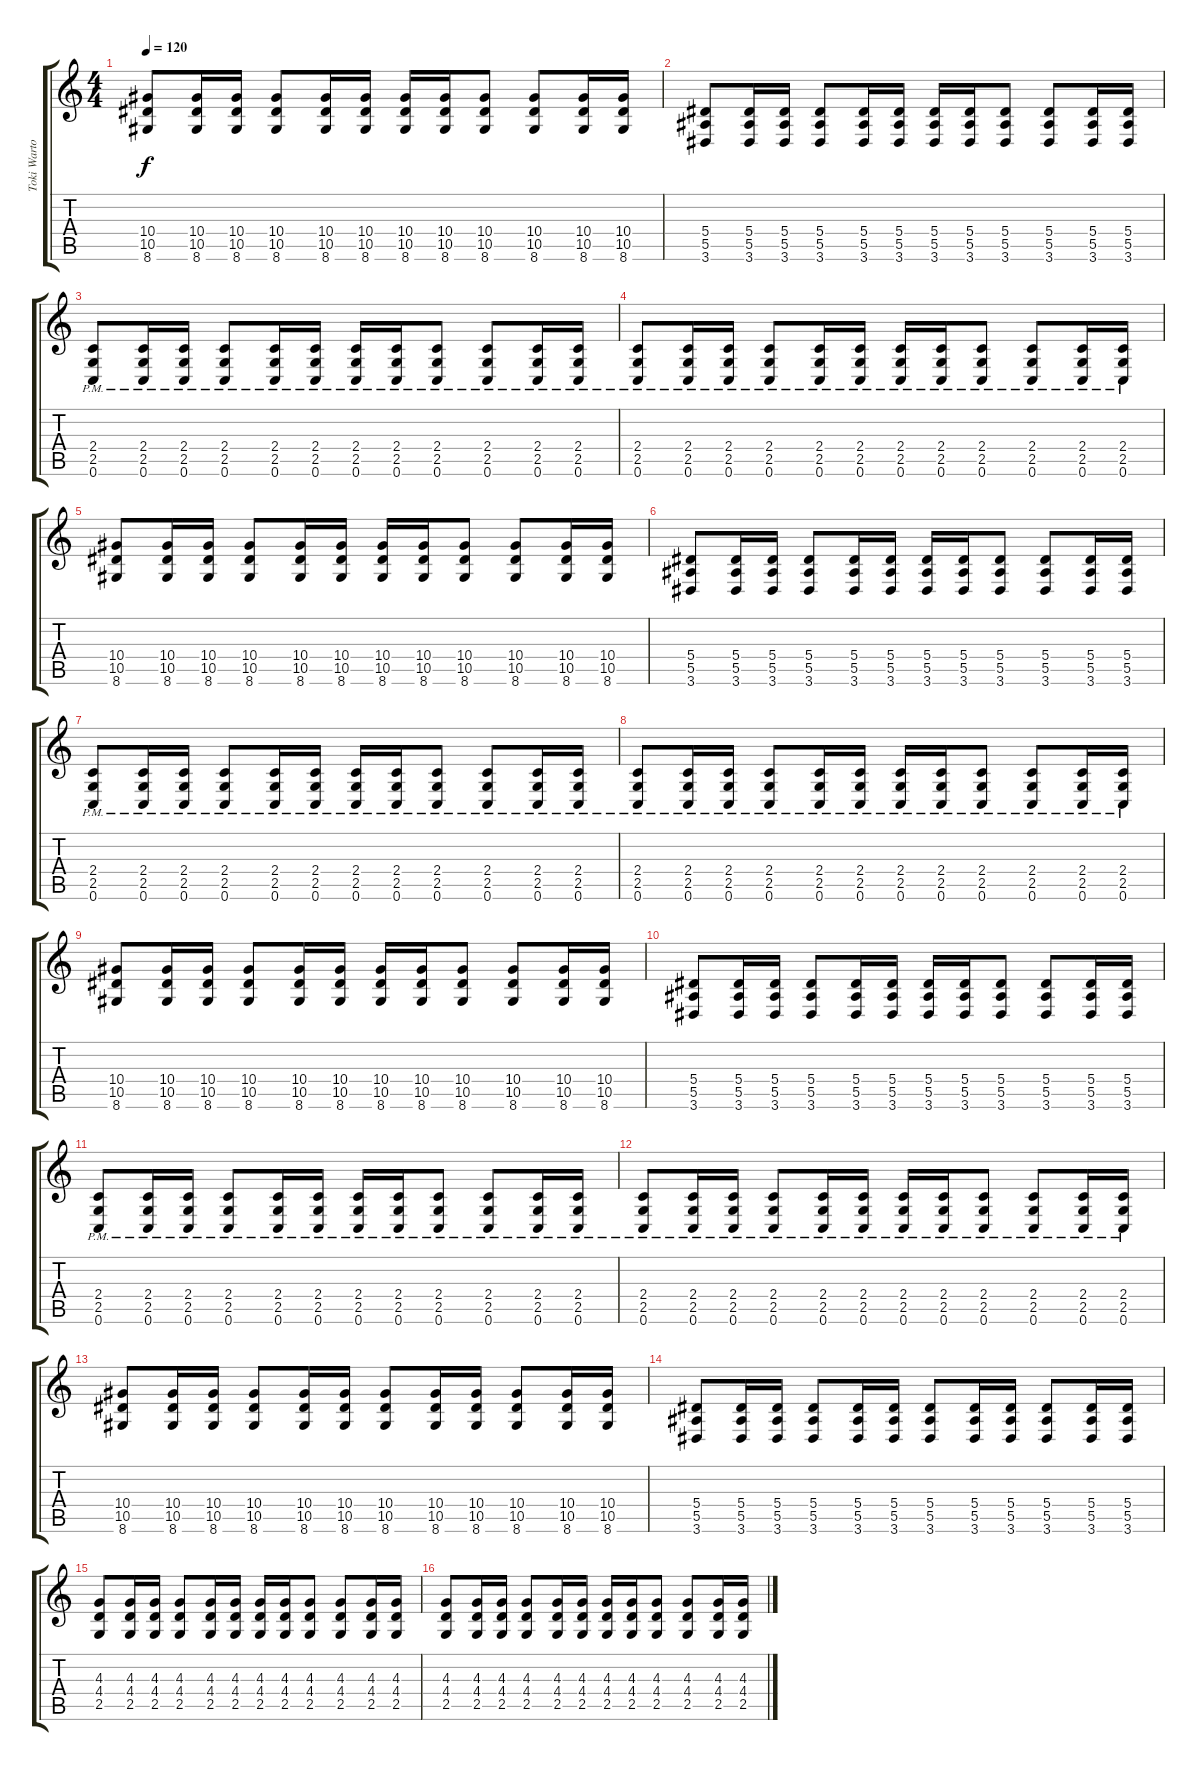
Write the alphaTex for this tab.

\track ("Toki Wartooth" "Toki Warto") {instrument overdrivenguitar}
\staff {score tabs}
\tuning (C4 G3 Eb3 Bb2 F2 C2) {hide}
\ts (4 4)
\tempo 120
\clef g2
\ks c
(10.4 10.5 8.6).8{dy f} (10.4 10.5 8.6).16 (10.4 10.5 8.6).16 (10.4 10.5 8.6).8 (10.4 10.5 8.6).16 (10.4 10.5 8.6).16 (10.4 10.5 8.6).16 (10.4 10.5 8.6).16 (10.4 10.5 8.6).8 (10.4 10.5 8.6).8 (10.4 10.5 8.6).16 (10.4 10.5 8.6).16 |
(5.4 5.5 3.6).8 (5.4 5.5 3.6).16 (5.4 5.5 3.6).16 (5.4 5.5 3.6).8 (5.4 5.5 3.6).16 (5.4 5.5 3.6).16 (5.4 5.5 3.6).16 (5.4 5.5 3.6).16 (5.4 5.5 3.6).8 (5.4 5.5 3.6).8 (5.4 5.5 3.6).16 (5.4 5.5 3.6).16 |
(2.4{pm} 2.5{pm} 0.6{pm}).8 (2.4{pm} 2.5{pm} 0.6{pm}).16 (2.4{pm} 2.5{pm} 0.6{pm}).16 (2.4{pm} 2.5{pm} 0.6{pm}).8 (2.4{pm} 2.5{pm} 0.6{pm}).16 (2.4{pm} 2.5{pm} 0.6{pm}).16 (2.4{pm} 2.5{pm} 0.6{pm}).16 (2.4{pm} 2.5{pm} 0.6{pm}).16 (2.4{pm} 2.5{pm} 0.6{pm}).8 (2.4{pm} 2.5{pm} 0.6{pm}).8 (2.4{pm} 2.5{pm} 0.6{pm}).16 (2.4{pm} 2.5{pm} 0.6{pm}).16 |
(2.4{pm} 2.5{pm} 0.6{pm}).8 (2.4{pm} 2.5{pm} 0.6{pm}).16 (2.4{pm} 2.5{pm} 0.6{pm}).16 (2.4{pm} 2.5{pm} 0.6{pm}).8 (2.4{pm} 2.5{pm} 0.6{pm}).16 (2.4{pm} 2.5{pm} 0.6{pm}).16 (2.4{pm} 2.5{pm} 0.6{pm}).16 (2.4{pm} 2.5{pm} 0.6{pm}).16 (2.4{pm} 2.5{pm} 0.6{pm}).8 (2.4{pm} 2.5{pm} 0.6{pm}).8 (2.4{pm} 2.5{pm} 0.6{pm}).16 (2.4{pm} 2.5{pm} 0.6{pm}).16 |
(10.4 10.5 8.6).8 (10.4 10.5 8.6).16 (10.4 10.5 8.6).16 (10.4 10.5 8.6).8 (10.4 10.5 8.6).16 (10.4 10.5 8.6).16 (10.4 10.5 8.6).16 (10.4 10.5 8.6).16 (10.4 10.5 8.6).8 (10.4 10.5 8.6).8 (10.4 10.5 8.6).16 (10.4 10.5 8.6).16 |
(5.4 5.5 3.6).8 (5.4 5.5 3.6).16 (5.4 5.5 3.6).16 (5.4 5.5 3.6).8 (5.4 5.5 3.6).16 (5.4 5.5 3.6).16 (5.4 5.5 3.6).16 (5.4 5.5 3.6).16 (5.4 5.5 3.6).8 (5.4 5.5 3.6).8 (5.4 5.5 3.6).16 (5.4 5.5 3.6).16 |
(2.4{pm} 2.5{pm} 0.6{pm}).8 (2.4{pm} 2.5{pm} 0.6{pm}).16 (2.4{pm} 2.5{pm} 0.6{pm}).16 (2.4{pm} 2.5{pm} 0.6{pm}).8 (2.4{pm} 2.5{pm} 0.6{pm}).16 (2.4{pm} 2.5{pm} 0.6{pm}).16 (2.4{pm} 2.5{pm} 0.6{pm}).16 (2.4{pm} 2.5{pm} 0.6{pm}).16 (2.4{pm} 2.5{pm} 0.6{pm}).8 (2.4{pm} 2.5{pm} 0.6{pm}).8 (2.4{pm} 2.5{pm} 0.6{pm}).16 (2.4{pm} 2.5{pm} 0.6{pm}).16 |
(2.4{pm} 2.5{pm} 0.6{pm}).8 (2.4{pm} 2.5{pm} 0.6{pm}).16 (2.4{pm} 2.5{pm} 0.6{pm}).16 (2.4{pm} 2.5{pm} 0.6{pm}).8 (2.4{pm} 2.5{pm} 0.6{pm}).16 (2.4{pm} 2.5{pm} 0.6{pm}).16 (2.4{pm} 2.5{pm} 0.6{pm}).16 (2.4{pm} 2.5{pm} 0.6{pm}).16 (2.4{pm} 2.5{pm} 0.6{pm}).8 (2.4{pm} 2.5{pm} 0.6{pm}).8 (2.4{pm} 2.5{pm} 0.6{pm}).16 (2.4{pm} 2.5{pm} 0.6{pm}).16 |
(10.4 10.5 8.6).8 (10.4 10.5 8.6).16 (10.4 10.5 8.6).16 (10.4 10.5 8.6).8 (10.4 10.5 8.6).16 (10.4 10.5 8.6).16 (10.4 10.5 8.6).16 (10.4 10.5 8.6).16 (10.4 10.5 8.6).8 (10.4 10.5 8.6).8 (10.4 10.5 8.6).16 (10.4 10.5 8.6).16 |
(5.4 5.5 3.6).8 (5.4 5.5 3.6).16 (5.4 5.5 3.6).16 (5.4 5.5 3.6).8 (5.4 5.5 3.6).16 (5.4 5.5 3.6).16 (5.4 5.5 3.6).16 (5.4 5.5 3.6).16 (5.4 5.5 3.6).8 (5.4 5.5 3.6).8 (5.4 5.5 3.6).16 (5.4 5.5 3.6).16 |
(2.4{pm} 2.5{pm} 0.6{pm}).8 (2.4{pm} 2.5{pm} 0.6{pm}).16 (2.4{pm} 2.5{pm} 0.6{pm}).16 (2.4{pm} 2.5{pm} 0.6{pm}).8 (2.4{pm} 2.5{pm} 0.6{pm}).16 (2.4{pm} 2.5{pm} 0.6{pm}).16 (2.4{pm} 2.5{pm} 0.6{pm}).16 (2.4{pm} 2.5{pm} 0.6{pm}).16 (2.4{pm} 2.5{pm} 0.6{pm}).8 (2.4{pm} 2.5{pm} 0.6{pm}).8 (2.4{pm} 2.5{pm} 0.6{pm}).16 (2.4{pm} 2.5{pm} 0.6{pm}).16 |
(2.4{pm} 2.5{pm} 0.6{pm}).8 (2.4{pm} 2.5{pm} 0.6{pm}).16 (2.4{pm} 2.5{pm} 0.6{pm}).16 (2.4{pm} 2.5{pm} 0.6{pm}).8 (2.4{pm} 2.5{pm} 0.6{pm}).16 (2.4{pm} 2.5{pm} 0.6{pm}).16 (2.4{pm} 2.5{pm} 0.6{pm}).16 (2.4{pm} 2.5{pm} 0.6{pm}).16 (2.4{pm} 2.5{pm} 0.6{pm}).8 (2.4{pm} 2.5{pm} 0.6{pm}).8 (2.4{pm} 2.5{pm} 0.6{pm}).16 (2.4{pm} 2.5{pm} 0.6{pm}).16 |
(10.4 10.5 8.6).8 (10.4 10.5 8.6).16 (10.4 10.5 8.6).16 (10.4 10.5 8.6).8 (10.4 10.5 8.6).16 (10.4 10.5 8.6).16 (10.4 10.5 8.6).8 (10.4 10.5 8.6).16 (10.4 10.5 8.6).16 (10.4 10.5 8.6).8 (10.4 10.5 8.6).16 (10.4 10.5 8.6).16 |
(5.4 5.5 3.6).8 (5.4 5.5 3.6).16 (5.4 5.5 3.6).16 (5.4 5.5 3.6).8 (5.4 5.5 3.6).16 (5.4 5.5 3.6).16 (5.4 5.5 3.6).8 (5.4 5.5 3.6).16 (5.4 5.5 3.6).16 (5.4 5.5 3.6).8 (5.4 5.5 3.6).16 (5.4 5.5 3.6).16 |
(4.3 4.4 2.5).8 (4.3 4.4 2.5).16 (4.3 4.4 2.5).16 (4.3 4.4 2.5).8 (4.3 4.4 2.5).16 (4.3 4.4 2.5).16 (4.3 4.4 2.5).16 (4.3 4.4 2.5).16 (4.3 4.4 2.5).8 (4.3 4.4 2.5).8 (4.3 4.4 2.5).16 (4.3 4.4 2.5).16 |
(4.3 4.4 2.5).8 (4.3 4.4 2.5).16 (4.3 4.4 2.5).16 (4.3 4.4 2.5).8 (4.3 4.4 2.5).16 (4.3 4.4 2.5).16 (4.3 4.4 2.5).16 (4.3 4.4 2.5).16 (4.3 4.4 2.5).8 (4.3 4.4 2.5).8 (4.3 4.4 2.5).16 (4.3 4.4 2.5).16
